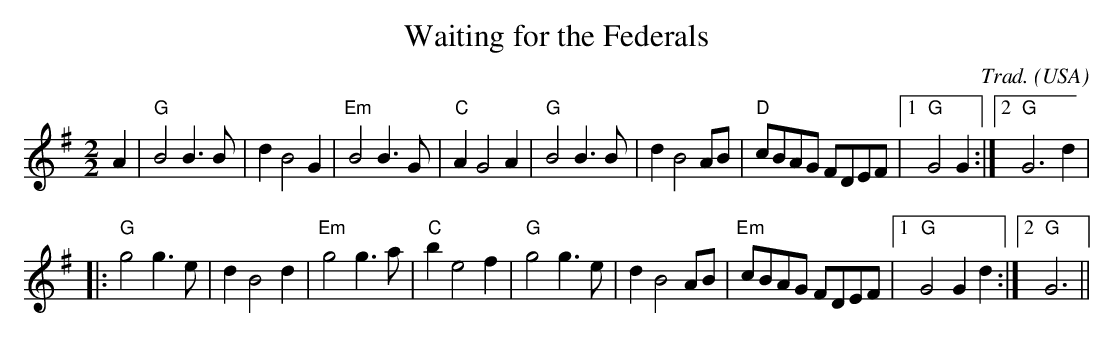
X:1
T: Waiting for the Federals
C:Trad.
O:USA
M:2/2
L:1/4
K:G
A|"G"B2 B>B|dB2G|"Em"B2 B>G|"C"AG2 A| "G"B2 B>B|dB2 A/B/|"D"c/B/A/G/ F/D/E/F/|1"G"G2G:|2"G"G3d|
|:"G"g2 g>e|d B2 d|"Em"g2 g>a|"C"be2f | "G"g2 g>e|d B2 A/B/|"Em"c/B/A/G/ F/D/E/F/|1"G"G2Gd:|2"G"G3||
